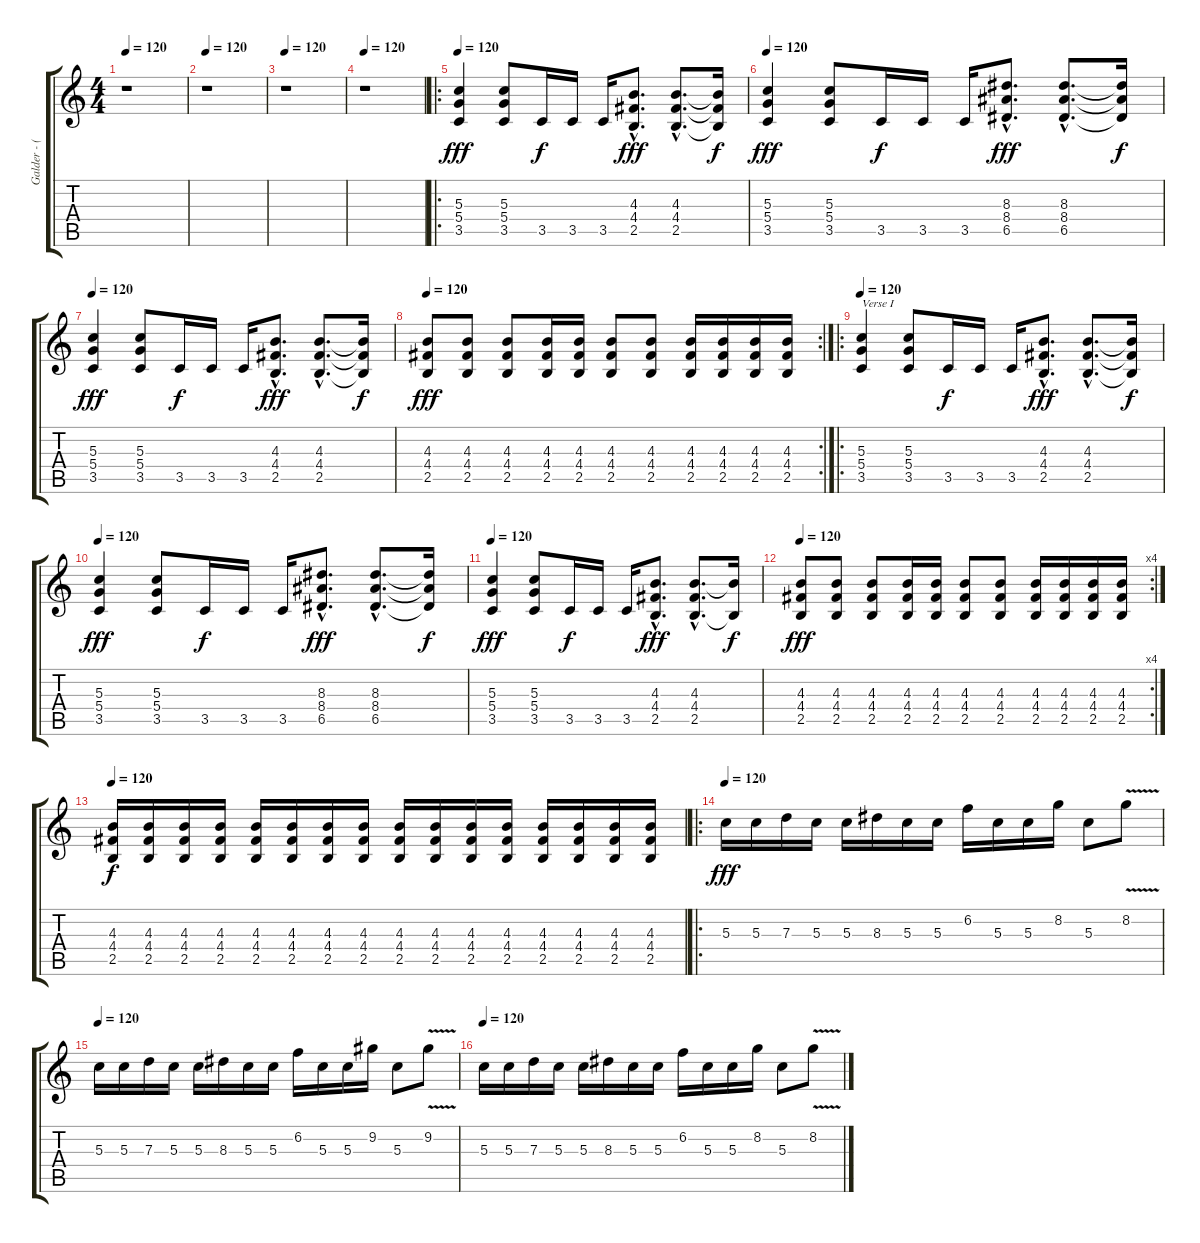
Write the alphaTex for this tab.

\track ("Galder - (Guitar)" "Galder - (") {instrument distortionguitar}
\staff {score tabs}
\tuning (E4 B3 G3 D3 A2 E2) {hide}
\ts (4 4)
\tempo 120
\clef g2
\ks c
r.1{dy fff instrument distortionguitar} |
\tempo 120
r.1 |
\tempo 120
r.1 |
\tempo 120
r.1 |
\ro
\tempo 120
(5.3 5.4 3.5).4 (5.3 5.4 3.5).8 3.5.16{dy f} 3.5.16 3.5.16 (4.3{hac} 4.4{hac} 2.5{hac}).8{d dy fff} (4.3{hac} 4.4{hac} 2.5{hac}).8{d} (4.3{t} 4.4{t} 2.5{t}).16{dy f} |
\tempo 120
(5.3 5.4 3.5).4{dy fff} (5.3 5.4 3.5).8 3.5.16{dy f} 3.5.16 3.5.16 (8.3{hac} 8.4{hac} 6.5{hac}).8{d dy fff} (8.3{hac} 8.4{hac} 6.5{hac}).8{d} (8.3{t} 8.4{t} 6.5{t}).16{dy f} |
\tempo 120
(5.3 5.4 3.5).4{dy fff} (5.3 5.4 3.5).8 3.5.16{dy f} 3.5.16 3.5.16 (4.3{hac} 4.4{hac} 2.5{hac}).8{d dy fff} (4.3{hac} 4.4{hac} 2.5{hac}).8{d} (4.3{t} 4.4{t} 2.5{t}).16{dy f} |
\rc 2
\tempo 120
(4.3 4.4 2.5).8{dy fff} (4.3 4.4 2.5).8 (4.3 4.4 2.5).8 (4.3 4.4 2.5).16 (4.3 4.4 2.5).16 (4.3 4.4 2.5).8 (4.3 4.4 2.5).8 (4.3 4.4 2.5).16 (4.3 4.4 2.5).16 (4.3 4.4 2.5).16 (4.3 4.4 2.5).16 |
\ro
\tempo 120
(5.3 5.4 3.5).4{txt "Verse I"} (5.3 5.4 3.5).8 3.5.16{dy f} 3.5.16 3.5.16 (4.3{hac} 4.4{hac} 2.5{hac}).8{d dy fff} (4.3{hac} 4.4{hac} 2.5{hac}).8{d} (4.3{t} 4.4{t} 2.5{t}).16{dy f} |
\tempo 120
(5.3 5.4 3.5).4{dy fff} (5.3 5.4 3.5).8 3.5.16{dy f} 3.5.16 3.5.16 (8.3{hac} 8.4{hac} 6.5{hac}).8{d dy fff} (8.3{hac} 8.4{hac} 6.5{hac}).8{d} (8.3{t} 8.4{t} 6.5{t}).16{dy f} |
\tempo 120
(5.3 5.4 3.5).4{dy fff} (5.3 5.4 3.5).8 3.5.16{dy f} 3.5.16 3.5.16 (4.3{hac} 4.4{hac} 2.5{hac}).8{d dy fff} (4.3{hac} 4.4{hac} 2.5{hac}).8{d} (4.3{t} 2.5{t}).16{dy f} |
\rc 4
\tempo 120
(4.3 4.4 2.5).8{dy fff} (4.3 4.4 2.5).8 (4.3 4.4 2.5).8 (4.3 4.4 2.5).16 (4.3 4.4 2.5).16 (4.3 4.4 2.5).8 (4.3 4.4 2.5).8 (4.3 4.4 2.5).16 (4.3 4.4 2.5).16 (4.3 4.4 2.5).16 (4.3 4.4 2.5).16 |
\tempo 120
(4.3 4.4 2.5).16{dy f} (4.3 4.4 2.5).16 (4.3 4.4 2.5).16 (4.3 4.4 2.5).16 (4.3 4.4 2.5).16 (4.3 4.4 2.5).16 (4.3 4.4 2.5).16 (4.3 4.4 2.5).16 (4.3 4.4 2.5).16 (4.3 4.4 2.5).16 (4.3 4.4 2.5).16 (4.3 4.4 2.5).16 (4.3 4.4 2.5).16 (4.3 4.4 2.5).16 (4.3 4.4 2.5).16 (4.3 4.4 2.5).16 |
\ro
\tempo 120
5.3.16{dy fff} 5.3.16 7.3.16 5.3.16 5.3.16 8.3.16 5.3.16 5.3.16 6.2.16 5.3.16 5.3.16 8.2.16 5.3.8 8.2{v}.8 |
\tempo 120
5.3.16 5.3.16 7.3.16 5.3.16 5.3.16 8.3.16 5.3.16 5.3.16 6.2.16 5.3.16 5.3.16 9.2.16 5.3.8 9.2{v}.8 |
\tempo 120
5.3.16 5.3.16 7.3.16 5.3.16 5.3.16 8.3.16 5.3.16 5.3.16 6.2.16 5.3.16 5.3.16 8.2.16 5.3.8 8.2{v}.8
